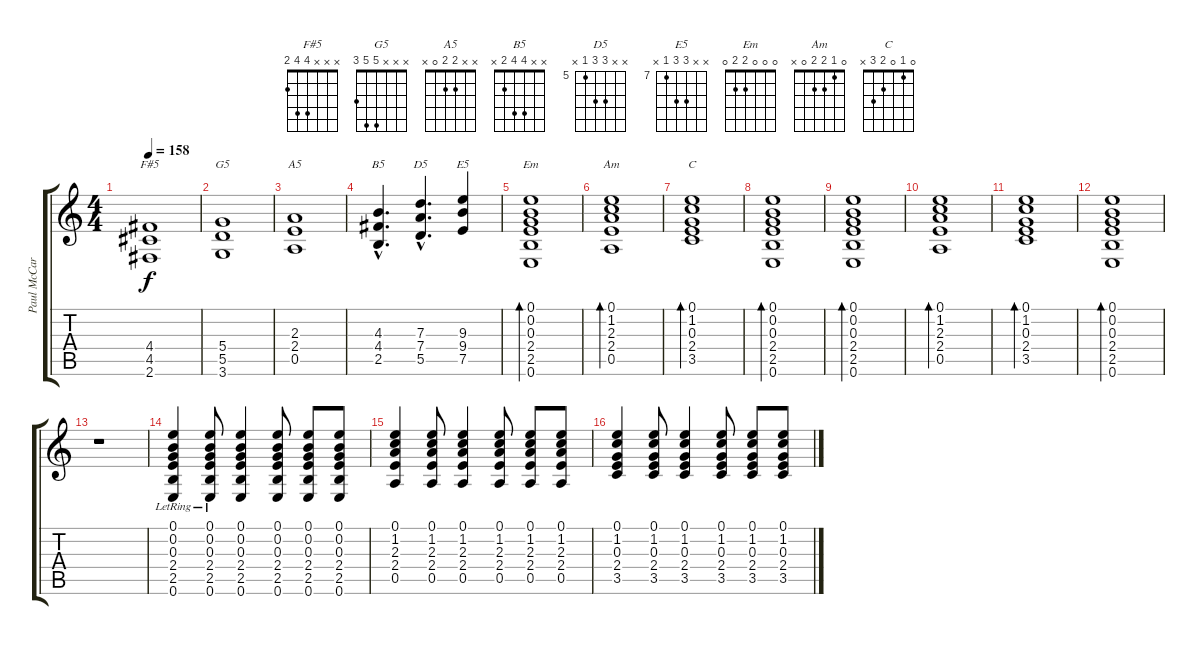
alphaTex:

\track ("Paul McCartney" "Paul McCar") {instrument acousticguitarsteel}
\staff {score tabs}
\tuning (E4 B3 G3 D3 A2 E2) {hide}
\chord ("F#5" x x x 4 4 2)
\chord ("G5" x x x 5 5 3)
\chord ("A5" x x 2 2 0 x)
\chord ("B5" x x 4 4 2 x)
\chord ("D5" x x 7 7 5 x) {firstfret 5}
\chord ("E5" x x 9 9 7 x) {firstfret 7}
\chord ("Em" 0 0 0 2 2 0)
\chord ("Am" 0 1 2 2 0 x)
\chord ("C" 0 1 0 2 3 x)
\ts (4 4)
\tempo 158
\clef g2
\ks c
(4.4 4.5 2.6).1{ch "F#5" dy f} |
(5.4 5.5 3.6).1{ch "G5"} |
(2.3 2.4 0.5).1{ch "A5"} |
(4.3{hac} 4.4{hac} 2.5{hac}).4{d ch "B5"} (7.3{hac} 7.4{hac} 5.5{hac}).4{d ch "D5"} (9.3 9.4 7.5).4{ch "E5"} |
(0.1 0.2 0.3 2.4 2.5 0.6).1{bd 60 ch "Em"} |
(0.1 1.2 2.3 2.4 0.5).1{bd 60 ch "Am"} |
(0.1 1.2 0.3 2.4 3.5).1{bd 60 ch "C"} |
(0.1 0.2 0.3 2.4 2.5 0.6).1{bd 60} |
(0.1 0.2 0.3 2.4 2.5 0.6).1{bd 60} |
(0.1 1.2 2.3 2.4 0.5).1{bd 60} |
(0.1 1.2 0.3 2.4 3.5).1{bd 60} |
(0.1 0.2 0.3 2.4 2.5 0.6).1{bd 60} |
r.1 |
(0.1{lr} 0.2{lr} 0.3{lr} 2.4{lr} 2.5{lr} 0.6{lr}).4 (0.1{lr} 0.2{lr} 0.3{lr} 2.4{lr} 2.5{lr} 0.6{lr}).8 (0.1 0.2 0.3 2.4 2.5 0.6).4 (0.1 0.2 0.3 2.4 2.5 0.6).8 (0.1 0.2 0.3 2.4 2.5 0.6).8 (0.1 0.2 0.3 2.4 2.5 0.6).8 |
(0.1 1.2 2.3 2.4 0.5).4 (0.1 1.2 2.3 2.4 0.5).8 (0.1 1.2 2.3 2.4 0.5).4 (0.1 1.2 2.3 2.4 0.5).8 (0.1 1.2 2.3 2.4 0.5).8 (0.1 1.2 2.3 2.4 0.5).8 |
(0.1 1.2 0.3 2.4 3.5).4 (0.1 1.2 0.3 2.4 3.5).8 (0.1 1.2 0.3 2.4 3.5).4 (0.1 1.2 0.3 2.4 3.5).8 (0.1 1.2 0.3 2.4 3.5).8 (0.1 1.2 0.3 2.4 3.5).8
